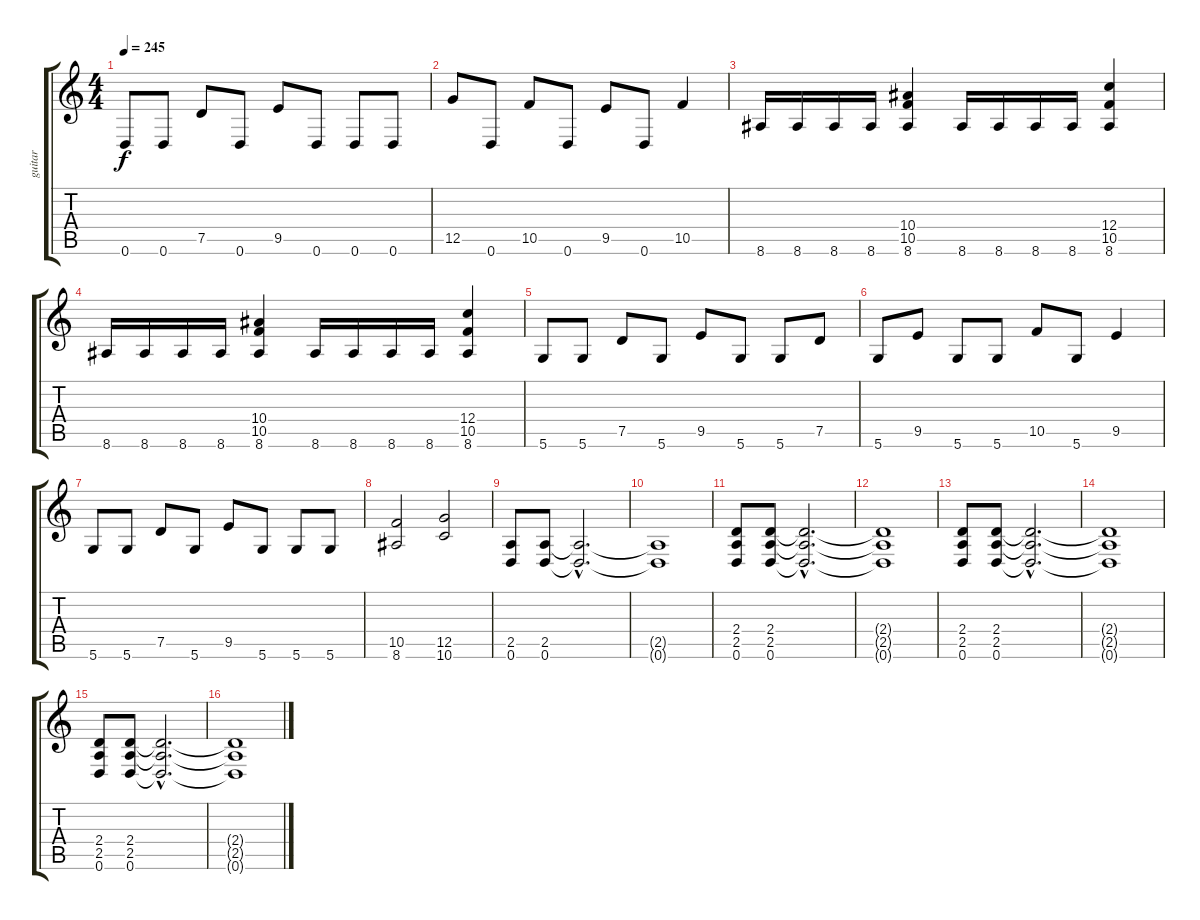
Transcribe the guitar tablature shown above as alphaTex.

\track ("guitar" "guitar") {instrument distortionguitar}
\staff {score tabs}
\tuning (D4 A3 F3 C3 G2 D2) {hide}
\ts (4 4)
\tempo 245
\clef g2
\ks c
0.6.8{dy f} 0.6.8 7.5.8 0.6.8 9.5.8 0.6.8 0.6.8 0.6.8 |
12.5.8 0.6.8 10.5.8 0.6.8 9.5.8 0.6.8 10.5.4 |
8.6.16 8.6.16 8.6.16 8.6.16 (10.4 10.5 8.6).4 8.6.16 8.6.16 8.6.16 8.6.16 (12.4 10.5 8.6).4 |
8.6.16 8.6.16 8.6.16 8.6.16 (10.4 10.5 8.6).4 8.6.16 8.6.16 8.6.16 8.6.16 (12.4 10.5 8.6).4 |
5.6.8 5.6.8 7.5.8 5.6.8 9.5.8 5.6.8 5.6.8 7.5.8 |
5.6.8 9.5.8 5.6.8 5.6.8 10.5.8 5.6.8 9.5.4 |
5.6.8 5.6.8 7.5.8 5.6.8 9.5.8 5.6.8 5.6.8 5.6.8 |
(10.5 8.6).2 (12.5 10.6).2 |
(2.5 0.6).8 (2.5 0.6).8 (2.5{hac t} 0.6{hac t}).2{d} |
(2.5{t} 0.6{t}).1 |
(2.4 2.5 0.6).8 (2.4 2.5 0.6).8 (2.4{hac t} 2.5{hac t} 0.6{hac t}).2{d} |
(2.4{t} 2.5{t} 0.6{t}).1 |
(2.4 2.5 0.6).8 (2.4 2.5 0.6).8 (2.4{hac t} 2.5{hac t} 0.6{hac t}).2{d} |
(2.4{t} 2.5{t} 0.6{t}).1 |
(2.4 2.5 0.6).8 (2.4 2.5 0.6).8 (2.4{hac t} 2.5{hac t} 0.6{hac t}).2{d} |
(2.4{t} 2.5{t} 0.6{t}).1
